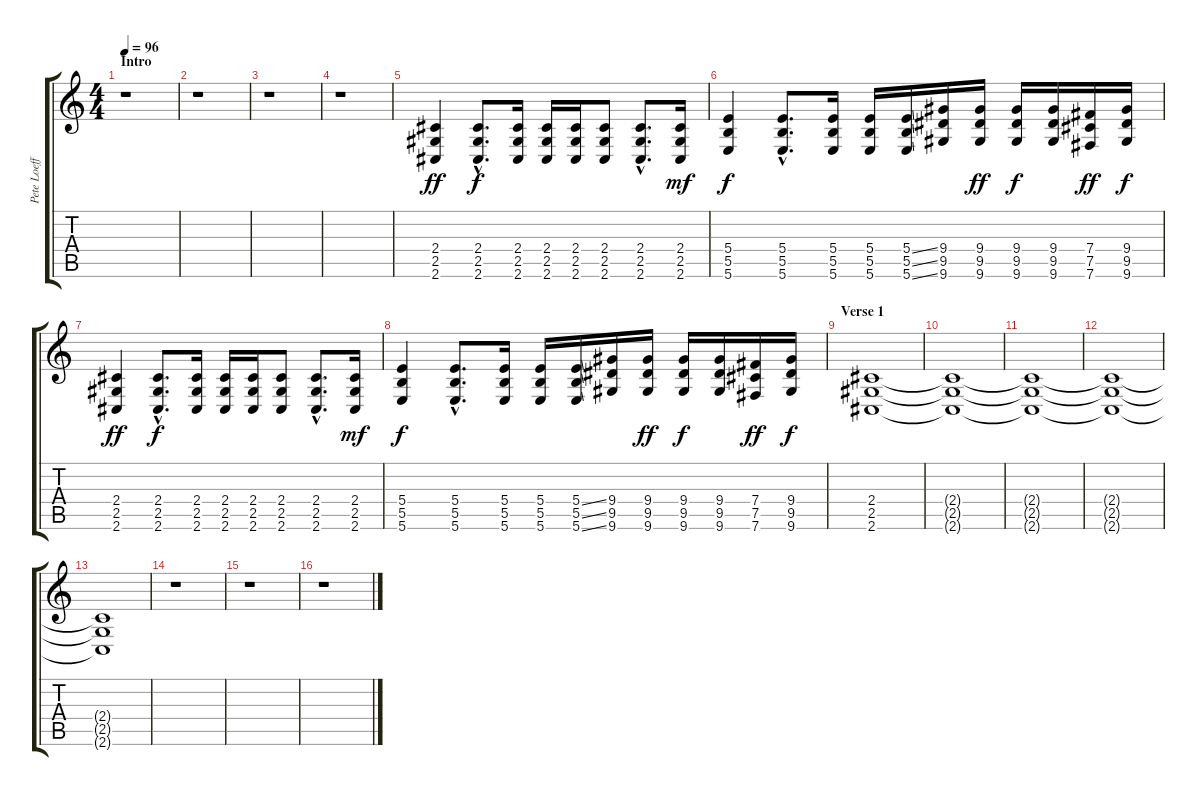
\track ("Pete Loeffler - Distortion Guitar" "Pete Loeff") {instrument distortionguitar}
\staff {score tabs}
\tuning (Db4 Ab3 E3 B2 Gb2 B1) {hide}
\ts (4 4)
\section ("" "Intro")
\tempo 96
\clef g2
\ks c
r.1{dy ff instrument distortionguitar} |
r.1 |
r.1 |
r.1 |
(2.4 2.5 2.6).4 (2.4{hac} 2.5{hac} 2.6{hac}).8{d dy f} (2.4 2.5 2.6).16 (2.4 2.5 2.6).16 (2.4 2.5 2.6).16 (2.4 2.5 2.6).8 (2.4{hac} 2.5{hac} 2.6{hac}).8{d} (2.4 2.5 2.6).16{dy mf} |
(5.4 5.5 5.6).4{dy f} (5.4{hac} 5.5{hac} 5.6{hac}).8{d} (5.4 5.5 5.6).16 (5.4 5.5 5.6).16 (5.4{ss} 5.5{ss} 5.6{ss}).16 (9.4 9.5 9.6).16 (9.4 9.5 9.6).16{dy ff} (9.4 9.5 9.6).16{dy f} (9.4 9.5 9.6).16 (7.4 7.5 7.6).16{dy ff} (9.4 9.5 9.6).16{dy f} |
(2.4 2.5 2.6).4{dy ff} (2.4{hac} 2.5{hac} 2.6{hac}).8{d dy f} (2.4 2.5 2.6).16 (2.4 2.5 2.6).16 (2.4 2.5 2.6).16 (2.4 2.5 2.6).8 (2.4{hac} 2.5{hac} 2.6{hac}).8{d} (2.4 2.5 2.6).16{dy mf} |
(5.4 5.5 5.6).4{dy f} (5.4{hac} 5.5{hac} 5.6{hac}).8{d} (5.4 5.5 5.6).16 (5.4 5.5 5.6).16 (5.4{ss} 5.5{ss} 5.6{ss}).16 (9.4 9.5 9.6).16 (9.4 9.5 9.6).16{dy ff} (9.4 9.5 9.6).16{dy f} (9.4 9.5 9.6).16 (7.4 7.5 7.6).16{dy ff} (9.4 9.5 9.6).16{dy f} |
\section ("" "Verse 1")
(2.4 2.5 2.6).1 |
(2.4{t} 2.5{t} 2.6{t}).1{volume 0} |
(2.4{t} 2.5{t} 2.6{t}).1 |
(2.4{t} 2.5{t} 2.6{t}).1 |
(2.4{t} 2.5{t} 2.6{t}).1 |
r.1 |
r.1 |
r.1
